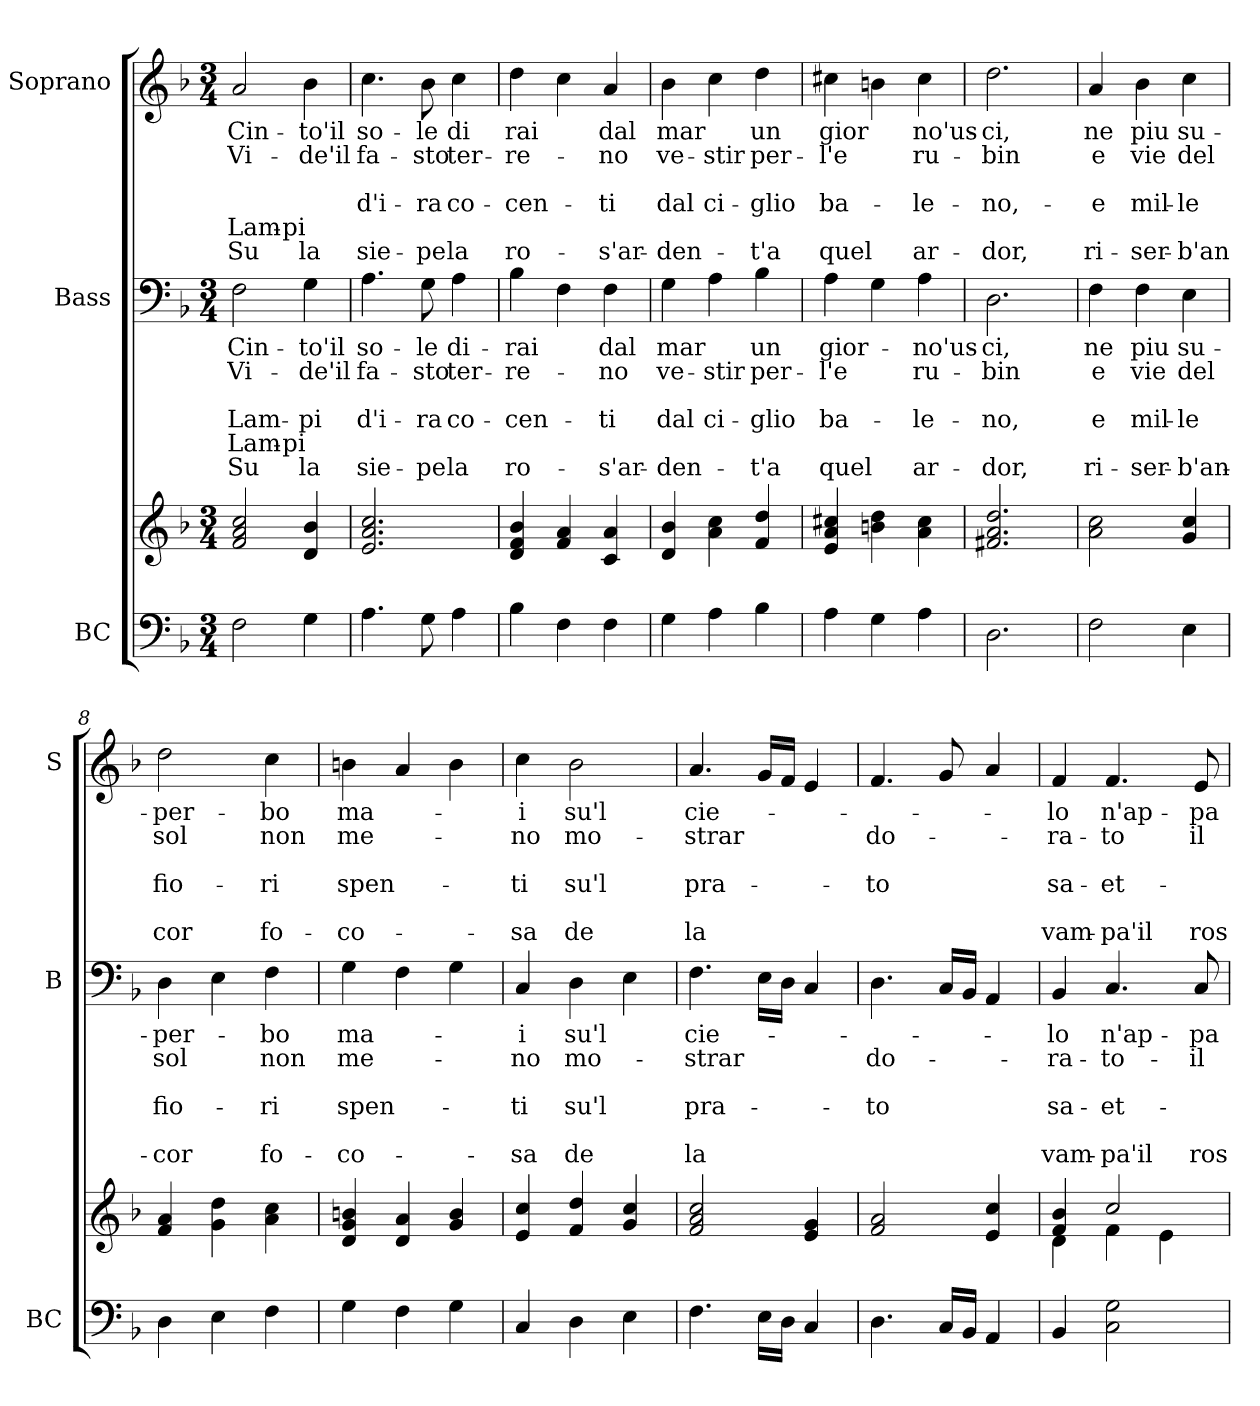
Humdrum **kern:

**kern	**kern	**kern	**text	**text	**text	**text	**text	**text	**kern	**text	**text	**text	**text	**text	**text
*part3	*part3	*part2	*part2	*part2	*part2	*part2	*part2	*part2	*part1	*part1	*part1	*part1	*part1	*part1	*part1
*staff4	*staff3	*staff2	*staff2	*staff2	*staff2	*staff2	*staff2	*staff2	*staff1	*staff1	*staff1	*staff1	*staff1	*staff1	*staff1
*I"BC	*	*I"Bass	*	*	*	*	*	*	*I"Soprano	*	*	*	*	*	*
*I'BC	*	*I'B	*	*	*	*	*	*	*I'S	*	*	*	*	*	*
*clefF4	*clefG2	*clefF4	*	*	*	*	*	*	*clefG2	*	*	*	*	*	*
*k[b-]	*k[b-]	*k[b-]	*	*	*	*	*	*	*k[b-]	*	*	*	*	*	*
*F:	*F:	*F:	*	*	*	*	*	*	*F:	*	*	*	*	*	*
*M3/4	*M3/4	*M3/4	*	*	*	*	*	*	*M3/4	*	*	*	*	*	*
=1	=1	=1	=1	=1	=1	=1	=1	=1	=1	=1	=1	=1	=1	=1	=1
2F\	2f/ 2a/ 2cc/	2F\	Cin-	Vi-	.	Lam-	Lam-	Su	2a/	Cin-	Vi-	.	.	Lam-	Su
4G\	4d/ 4b-/	4G\	-to'il	-de'il	.	-pi	-pi	la	4b-\	-to'il	-de'il	.	.	-pi	la
=2	=2	=2	=2	=2	=2	=2	=2	=2	=2	=2	=2	=2	=2	=2	=2
4.A\	2.e/ 2.a/ 2.cc/	4.A\	so-	fa-	.	d'i-	.	sie-	4.cc\	so-	fa-	.	d'i-	.	sie-
8G\	.	8G\	-le	-sto	.	-ra	.	-pe	8b-\	-le	-sto	.	-ra	.	-pe
4A\	.	4A\	di-	ter-	.	co-	.	la	4cc\	di	ter-	.	co-	.	la
=3	=3	=3	=3	=3	=3	=3	=3	=3	=3	=3	=3	=3	=3	=3	=3
4B-\	4d/ 4f/ 4b-/	4B-\	-rai	-re-	.	-cen-	.	ro-	4dd\	rai	-re-	.	-cen-	.	ro-
4F\	4f/ 4a/	4F\	.	.	.	.	.	.	4cc\	.	.	.	.	.	.
4F\	4c/ 4a/	4F\	dal	-no	.	-ti	.	-s'ar-	4a/	dal	-no	.	-ti	.	-s'ar-
=4	=4	=4	=4	=4	=4	=4	=4	=4	=4	=4	=4	=4	=4	=4	=4
4G\	4d/ 4b-/	4G\	mar	ve-	.	dal	.	-den-	4b-\	mar	ve-	.	dal	.	-den-
4A\	4a\ 4cc\	4A\	.	-stir	.	ci-	.	.	4cc\	.	-stir	.	ci-	.	.
4B-\	4f/ 4dd/	4B-\	un	per-	.	-glio	.	-t'a	4dd\	un	per-	.	-glio	.	-t'a
=5	=5	=5	=5	=5	=5	=5	=5	=5	=5	=5	=5	=5	=5	=5	=5
4A\	4e/ 4a/ 4cc#X/	4A\	gior-	-l'e	.	ba-	.	quel	4cc#X\	gior	-l'e	.	ba-	.	quel
4G\	4bn\ 4dd\	4G\	.	.	.	.	.	.	4bn\	.	.	.	.	.	.
4A\	4a\ 4cc#\	4A\	-no'us-	ru-	.	-le-	.	ar-	4cc#\	no'us-	ru-	.	-le-	.	ar-
!!LO:LB:g=z
=6	=6	=6	=6	=6	=6	=6	=6	=6	=6	=6	=6	=6	=6	=6	=6
2.D\	2.f#X/ 2.a/ 2.dd/	2.D\	-ci,	-bin	.	-no,	.	-dor,	2.dd\	-ci,	-bin	.	-no,-	.	-dor,
=7	=7	=7	=7	=7	=7	=7	=7	=7	=7	=7	=7	=7	=7	=7	=7
2F\	2a\ 2cc\	4F\	ne	e	.	e	.	ri-	4a/	ne	e	.	-e	.	ri-
.	.	4F\	piu	vie	.	mil-	.	-ser-	4b-\	piu	vie	.	mil-	.	-ser-
4E\	4g/ 4cc/	4E\	su-	del	.	-le	.	-b'an-	4cc\	su-	del	.	-le	.	-b'an
=8	=8	=8	=8	=8	=8	=8	=8	=8	=8	=8	=8	=8	=8	=8	=8
4D\	4f/ 4a/	4D\	-per-	sol	.	fio-	.	-cor	2dd\	-per-	sol	.	fio-	.	cor
4E\	4g\ 4dd\	4E\	.	.	.	.	.	.	.	.	.	.	.	.	.
4F\	4a\ 4cc\	4F\	-bo	non	.	-ri	.	fo-	4cc\	-bo	non	.	-ri	.	fo-
=9	=9	=9	=9	=9	=9	=9	=9	=9	=9	=9	=9	=9	=9	=9	=9
4G\	4d/ 4g/ 4bn/	4G\	ma-	me-	.	spen-	.	-co-	4bn\	ma-	me-	.	spen-	.	-co-
4F\	4d/ 4a/	4F\	.	.	.	.	.	.	4a/	.	.	.	.	.	.
4G\	4g/ 4b/	4G\	.	.	.	.	.	.	4b\	.	.	.	.	.	.
=10	=10	=10	=10	=10	=10	=10	=10	=10	=10	=10	=10	=10	=10	=10	=10
4C/	4e/ 4cc/	4C/	-i	-no	.	-ti	.	-sa	4cc\	-i	-no	.	-ti	.	-sa
4D\	4f/ 4dd/	4D\	su'l	mo-	.	su'l	.	de	2b-\	su'l	mo-	.	su'l	.	de
4E\	4g/ 4cc/	4E\	.	.	.	.	.	.	.	.	.	.	.	.	.
!!LO:PB:g=z
=11	=11	=11	=11	=11	=11	=11	=11	=11	=11	=11	=11	=11	=11	=11	=11
4.F\	2f/ 2a/ 2cc/	4.F\	cie-	-strar	.	pra-	.	la	4.a/	cie-	-strar	.	pra-	.	la
16E\LL	.	16E\LL	.	.	.	.	.	.	16g/LL	.	.	.	.	.	.
16D\JJ	.	16D\JJ	.	.	.	.	.	.	16f/JJ	.	.	.	.	.	.
4C/	4e/ 4g/	4C/	.	.	.	.	.	.	4e/	.	.	.	.	.	.
=12	=12	=12	=12	=12	=12	=12	=12	=12	=12	=12	=12	=12	=12	=12	=12
4.D\	2f/ 2a/	4.D\	.	do-	.	-to	.	.	4.f/	.	do-	.	-to	.	.
16C/LL	.	16C/LL	.	.	.	.	.	.	8g/	.	.	.	.	.	.
16BB-/JJ	.	16BB-/JJ	.	.	.	.	.	.	.	.	.	.	.	.	.
4AA/	4e/ 4cc/	4AA/	.	.	.	.	.	.	4a/	.	.	.	.	.	.
=13	=13	=13	=13	=13	=13	=13	=13	=13	=13	=13	=13	=13	=13	=13	=13
*	*^	*	*	*	*	*	*	*	*	*	*	*	*	*	*
4BB-/	4f/ 4b-/	4d\	4BB-/	-lo	-ra-	.	sa-	.	vam-	4f/	-lo	-ra-	.	sa-	.	vam-
2C\ 2G\	2cc/	4f\	4.C/	n'ap-	-to-	.	-et-	.	-pa'il	4.f/	n'ap-	-to	.	-et-	.	-pa'il
.	.	4e\	.	.	.	.	.	.	.	.	.	.	.	.	.	.
.	.	.	8C/	-pa-	-il	.	.	.	ros-	8e/	-pa-	il	.	.	.	ros-
*	*v	*v	*	*	*	*	*	*	*	*	*	*	*	*	*	*
=	=	=	=	=	=	=	=	=	=	=	=	=	=	=	=
*-	*-	*-	*-	*-	*-	*-	*-	*-	*-	*-	*-	*-	*-	*-	*-
